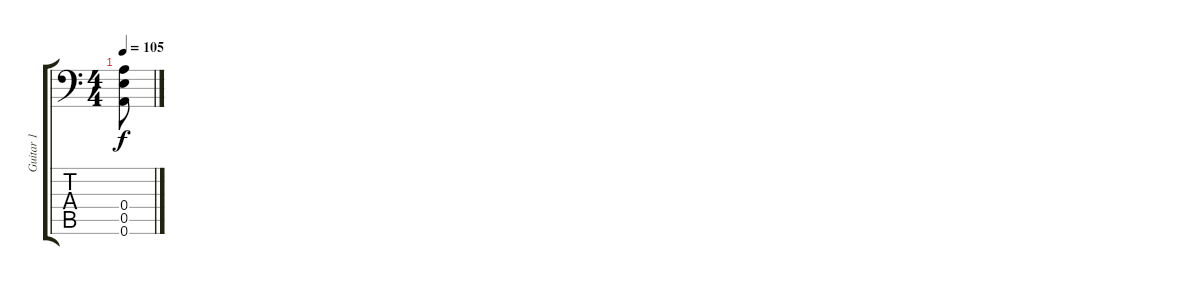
\track ("Guitar 1" "Guitar 1") {instrument distortionguitar}
\staff {score tabs}
\tuning (B3 Gb3 D3 A2 E2 A1) {hide}
\ts (4 4)
\tempo 105
\clef f4
\ks c
(0.4 0.5 0.6).8{dy f}
